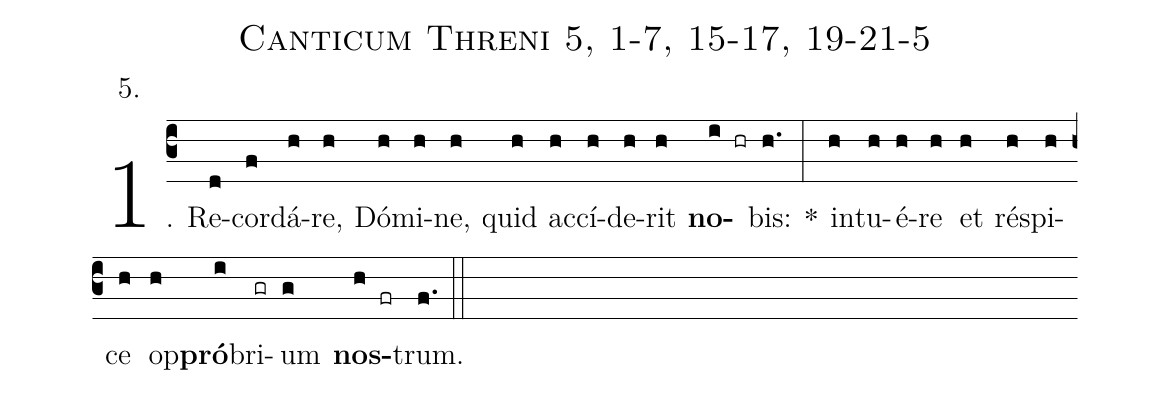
name: Canticum Threni 5, 1-7, 15-17, 19-21-5;
annotation: 5.;
%%
(c3)1. Re(d)cor(f)dá(h)re,(h) Dó(h)mi(h)ne,(h) quid(h) ac(h)cí(h)de(h)rit(h) <b>no</b>(i hr)bis:(h.) *(:) in(h)tu(h)é(h)re(h) et(h) ré(h)spi(h)ce(h) op(h)<b>pró</b>(i)bri(gr)um(g) <b>nos</b>(h fr)trum.(f.) (::)
